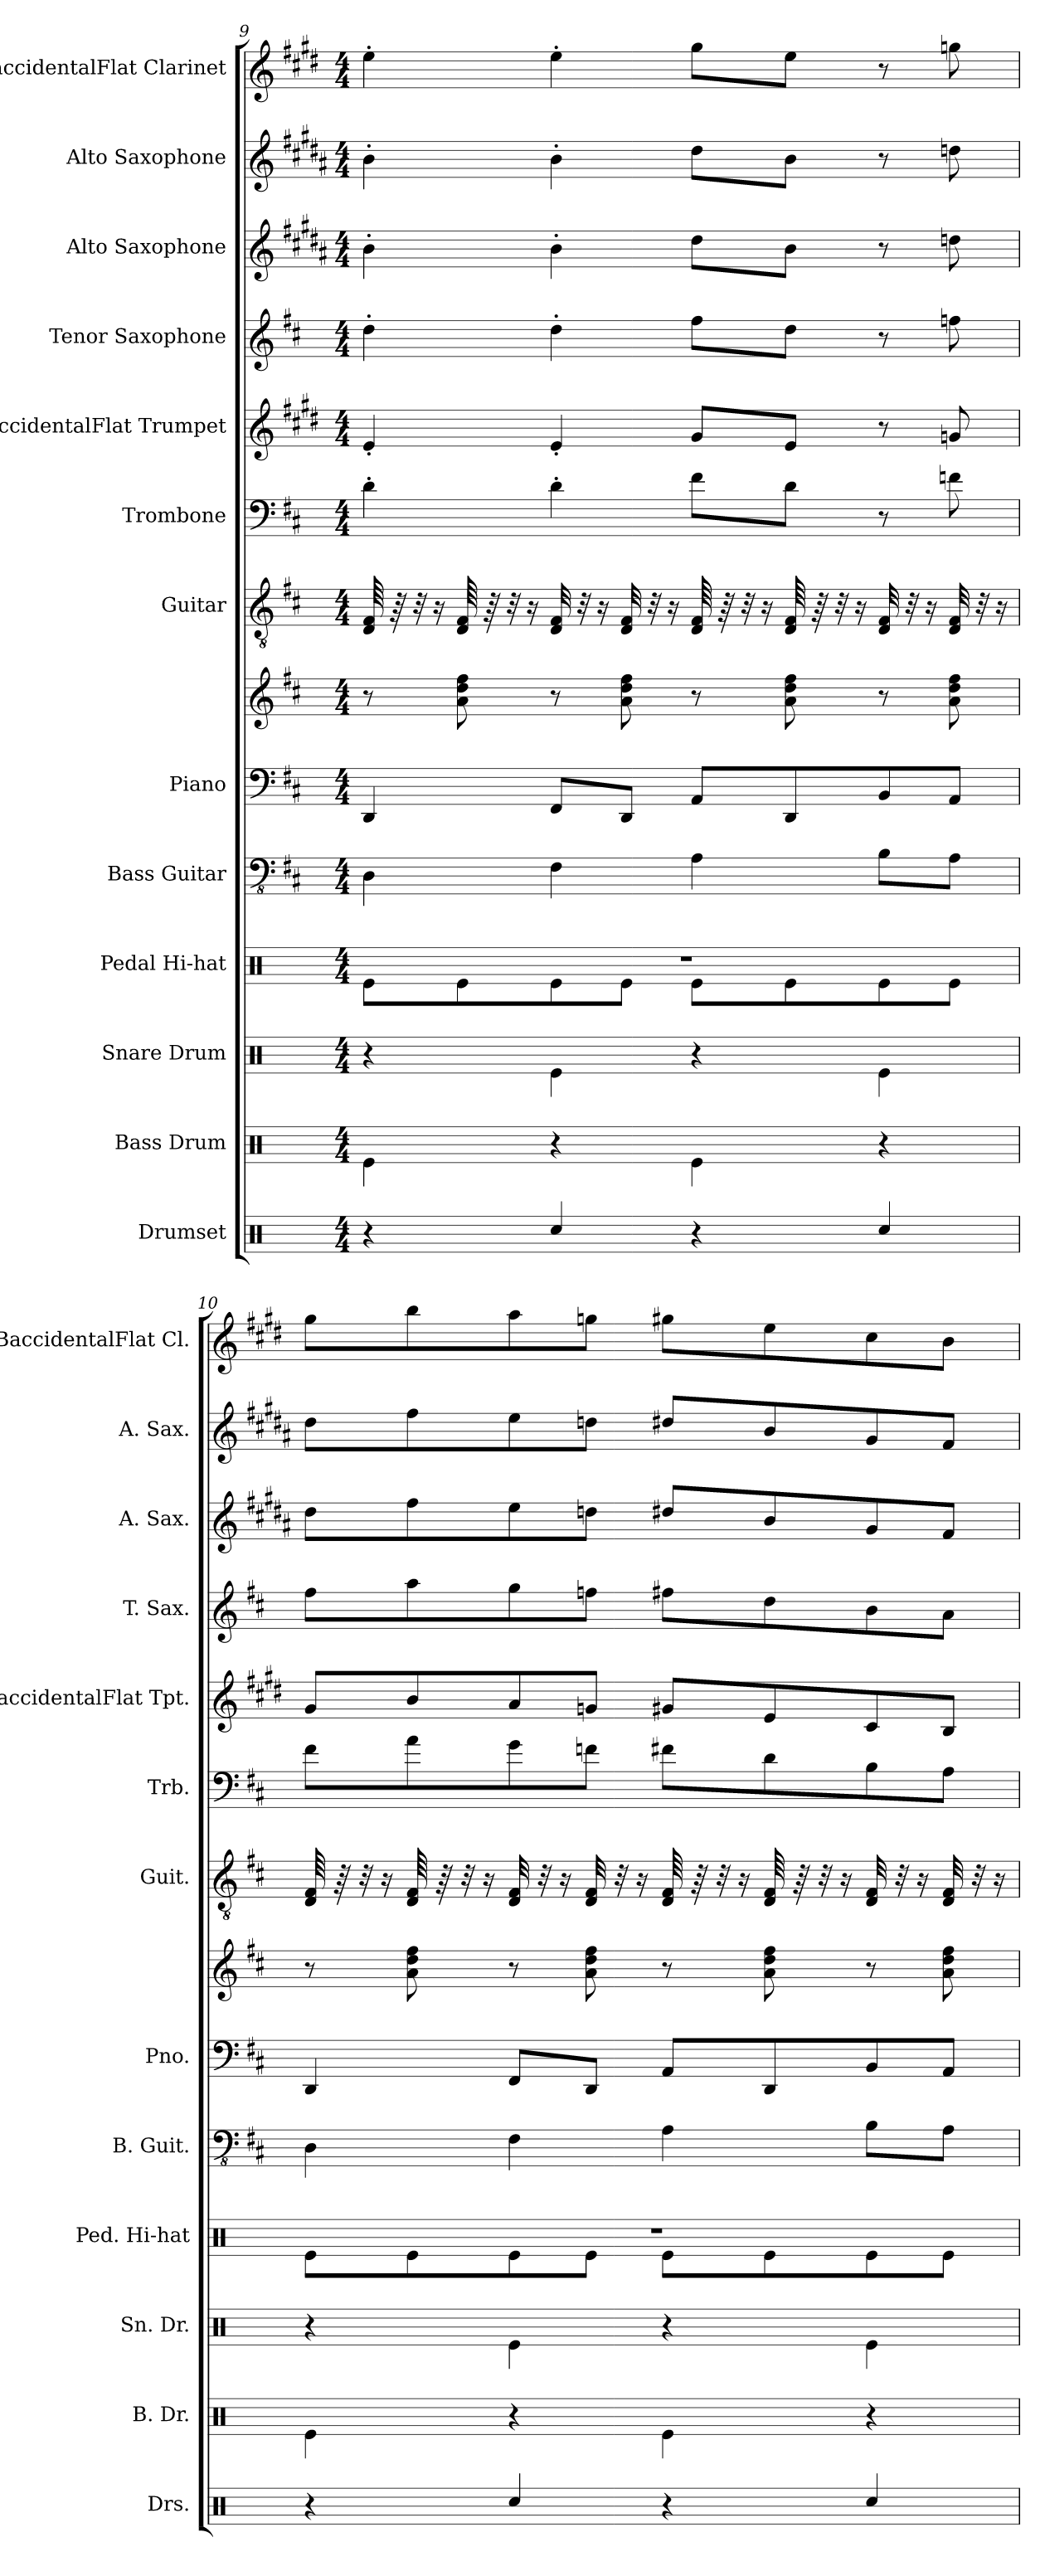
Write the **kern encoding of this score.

**kern	**kern	**kern	**kern	**kern	**kern	**kern	**kern	**kern	**kern	**kern	**kern	**kern	**kern
*part13	*part12	*part11	*part10	*part9	*part8	*part8	*part7	*part6	*part5	*part4	*part3	*part2	*part1
*staff14	*staff13	*staff12	*staff11	*staff10	*staff9	*staff8	*staff7	*staff6	*staff5	*staff4	*staff3	*staff2	*staff1
*I"Drumset	*I"Bass Drum	*I"Snare Drum	*I"Pedal Hi-hat	*I"Bass Guitar	*I"Piano	*	*I"Guitar	*I"Trombone	*I"BaccidentalFlat Trumpet	*I"Tenor Saxophone	*I"Alto Saxophone	*I"Alto Saxophone	*I"BaccidentalFlat Clarinet
*I'Drs.	*I'B. Dr.	*I'Sn. Dr.	*I'Ped. Hi-hat	*I'B. Guit.	*I'Pno.	*	*I'Guit.	*I'Trb.	*I'BaccidentalFlat Tpt.	*I'T. Sax.	*I'A. Sax.	*I'A. Sax.	*I'BaccidentalFlat Cl.
!!LO:PB:g=z
*clefX	*clefX	*clefX	*clefX	*clefFv4	*clefF4	*clefG2	*clefGv2	*clefF4	*clefG2	*clefG2	*clefG2	*clefG2	*clefG2
*	*	*	*	*	*	*	*	*	*ITrd1c2	*ITrd8c14	*ITrd5c9	*ITrd5c9	*ITrd1c2
*k[]	*k[]	*k[]	*k[]	*k[f#c#]	*k[f#c#]	*k[f#c#]	*k[f#c#]	*k[f#c#]	*k[f#c#]	*k[f#c#]	*k[f#c#]	*k[f#c#]	*k[f#c#]
*M4/4	*M4/4	*M4/4	*M4/4	*M4/4	*M4/4	*M4/4	*M4/4	*M4/4	*M4/4	*M4/4	*M4/4	*M4/4	*M4/4
=9	=9	=9	=9	=9	=9	=9	=9	=9	=9	=9	=9	=9	=9
*	*	*	*^	*	*	*	*	*	*	*	*	*	*
4r	4Re\	4r	1r	8Re\L	4DD\	4DD/	8r	64D/ 64F#/	4d'\	4d'/	4d'\	4d'\	4d'\	4dd'\
.	.	.	.	.	.	.	.	64r	.	.	.	.	.	.
.	.	.	.	.	.	.	.	32r	.	.	.	.	.	.
.	.	.	.	.	.	.	.	16r	.	.	.	.	.	.
.	.	.	.	8Re\	.	.	8a\ 8dd\ 8ff#\	64D/ 64F#/	.	.	.	.	.	.
.	.	.	.	.	.	.	.	64r	.	.	.	.	.	.
.	.	.	.	.	.	.	.	32r	.	.	.	.	.	.
.	.	.	.	.	.	.	.	16r	.	.	.	.	.	.
4Rcc/	4r	4Re\	.	8Re\	4FF#\	8FF#/L	8r	32D/ 32F#/	4d'\	4d'/	4d'\	4d'\	4d'\	4dd'\
.	.	.	.	.	.	.	.	32r	.	.	.	.	.	.
.	.	.	.	.	.	.	.	16r	.	.	.	.	.	.
.	.	.	.	8Re\J	.	8DD/J	8a\ 8dd\ 8ff#\	32D/ 32F#/	.	.	.	.	.	.
.	.	.	.	.	.	.	.	32r	.	.	.	.	.	.
.	.	.	.	.	.	.	.	16r	.	.	.	.	.	.
4r	4Re\	4r	.	8Re\L	4AA\	8AA/L	8r	64D/ 64F#/	8f#\L	8f#/L	8f#\L	8f#\L	8f#\L	8ff#\L
.	.	.	.	.	.	.	.	64r	.	.	.	.	.	.
.	.	.	.	.	.	.	.	32r	.	.	.	.	.	.
.	.	.	.	.	.	.	.	16r	.	.	.	.	.	.
.	.	.	.	8Re\	.	8DD/	8a\ 8dd\ 8ff#\	64D/ 64F#/	8d\J	8d/J	8d\J	8d\J	8d\J	8dd\J
.	.	.	.	.	.	.	.	64r	.	.	.	.	.	.
.	.	.	.	.	.	.	.	32r	.	.	.	.	.	.
.	.	.	.	.	.	.	.	16r	.	.	.	.	.	.
4Rcc/	4r	4Re\	.	8Re\	8BB\L	8BB/	8r	32D/ 32F#/	8r	8r	8r	8r	8r	8r
.	.	.	.	.	.	.	.	32r	.	.	.	.	.	.
.	.	.	.	.	.	.	.	16r	.	.	.	.	.	.
.	.	.	.	8Re\J	8AA\J	8AA/J	8a\ 8dd\ 8ff#\	32D/ 32F#/	8fn\	8fn/	8fn\	8fn\	8fn\	8ffn\
.	.	.	.	.	.	.	.	32r	.	.	.	.	.	.
.	.	.	.	.	.	.	.	16r	.	.	.	.	.	.
!!LO:PB:g=z
=10	=10	=10	=10	=10	=10	=10	=10	=10	=10	=10	=10	=10	=10	=10
4r	4Re\	4r	1r	8Re\L	4DD\	4DD/	8r	64D/ 64F#/	8f#\L	8f#/L	8f#\L	8f#\L	8f#\L	8ff#\L
.	.	.	.	.	.	.	.	64r	.	.	.	.	.	.
.	.	.	.	.	.	.	.	32r	.	.	.	.	.	.
.	.	.	.	.	.	.	.	16r	.	.	.	.	.	.
.	.	.	.	8Re\	.	.	8a\ 8dd\ 8ff#\	64D/ 64F#/	8a\	8a/	8a\	8a\	8a\	8aa\
.	.	.	.	.	.	.	.	64r	.	.	.	.	.	.
.	.	.	.	.	.	.	.	32r	.	.	.	.	.	.
.	.	.	.	.	.	.	.	16r	.	.	.	.	.	.
4Rcc/	4r	4Re\	.	8Re\	4FF#\	8FF#/L	8r	32D/ 32F#/	8g\	8g/	8g\	8g\	8g\	8gg\
.	.	.	.	.	.	.	.	32r	.	.	.	.	.	.
.	.	.	.	.	.	.	.	16r	.	.	.	.	.	.
.	.	.	.	8Re\J	.	8DD/J	8a\ 8dd\ 8ff#\	32D/ 32F#/	8fn\J	8fn/J	8fn\J	8fn\J	8fn\J	8ffn\J
.	.	.	.	.	.	.	.	32r	.	.	.	.	.	.
.	.	.	.	.	.	.	.	16r	.	.	.	.	.	.
4r	4Re\	4r	.	8Re\L	4AA\	8AA/L	8r	64D/ 64F#/	8f#X\L	8f#X/L	8f#X\L	8f#X/L	8f#X/L	8ff#X\L
.	.	.	.	.	.	.	.	64r	.	.	.	.	.	.
.	.	.	.	.	.	.	.	32r	.	.	.	.	.	.
.	.	.	.	.	.	.	.	16r	.	.	.	.	.	.
.	.	.	.	8Re\	.	8DD/	8a\ 8dd\ 8ff#\	64D/ 64F#/	8d\	8d/	8d\	8d/	8d/	8dd\
.	.	.	.	.	.	.	.	64r	.	.	.	.	.	.
.	.	.	.	.	.	.	.	32r	.	.	.	.	.	.
.	.	.	.	.	.	.	.	16r	.	.	.	.	.	.
4Rcc/	4r	4Re\	.	8Re\	8BB\L	8BB/	8r	32D/ 32F#/	8B\	8B/	8B\	8B/	8B/	8b\
.	.	.	.	.	.	.	.	32r	.	.	.	.	.	.
.	.	.	.	.	.	.	.	16r	.	.	.	.	.	.
.	.	.	.	8Re\J	8AA\J	8AA/J	8a\ 8dd\ 8ff#\	32D/ 32F#/	8A\J	8A/J	8A\J	8A/J	8A/J	8a\J
.	.	.	.	.	.	.	.	32r	.	.	.	.	.	.
.	.	.	.	.	.	.	.	16r	.	.	.	.	.	.
*	*	*	*v	*v	*	*	*	*	*	*	*	*	*	*
=	=	=	=	=	=	=	=	=	=	=	=	=	=
*-	*-	*-	*-	*-	*-	*-	*-	*-	*-	*-	*-	*-	*-
